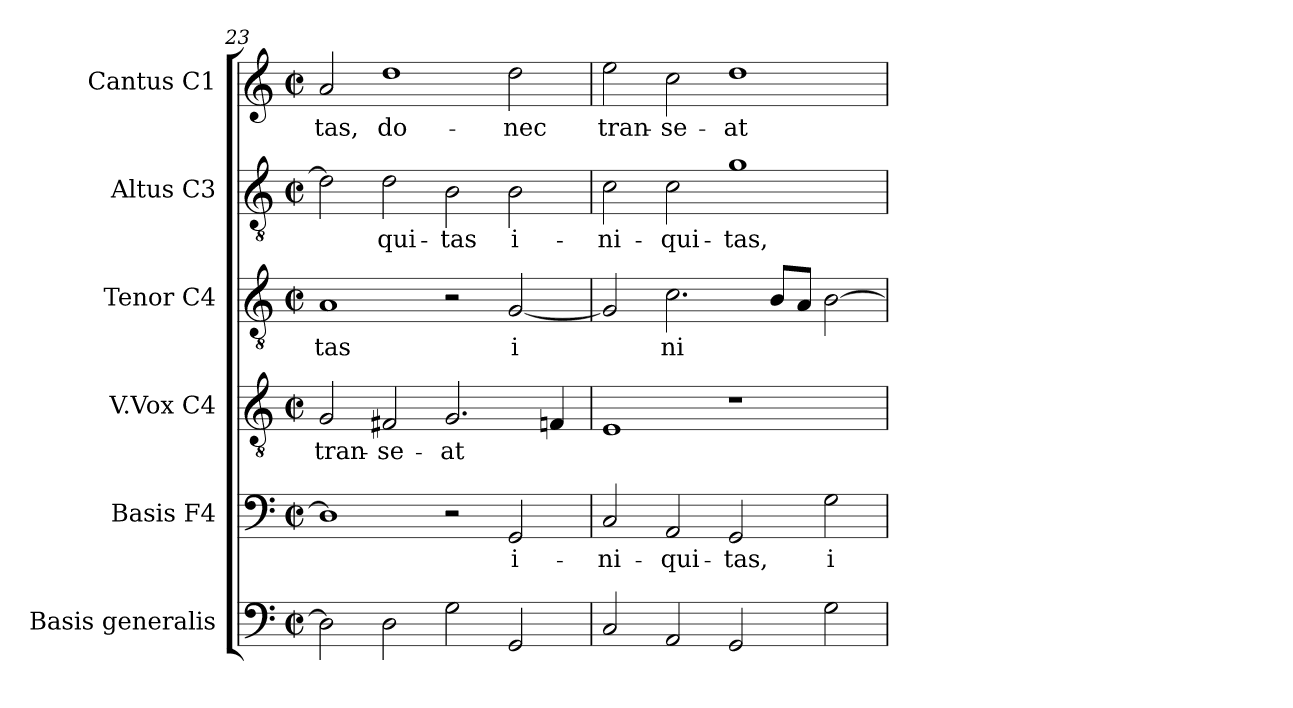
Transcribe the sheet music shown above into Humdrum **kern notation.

**kern	**kern	**text	**kern	**text	**kern	**text	**kern	**text	**kern	**text
*part6	*part5	*part5	*part4	*part4	*part3	*part3	*part2	*part2	*part1	*part1
*staff6	*staff5	*staff5	*staff4	*staff4	*staff3	*staff3	*staff2	*staff2	*staff1	*staff1
*I"Basis  generalis	*I"Basis  F4	*	*I"V.Vox  C4	*	*I"Tenor  C4	*	*I"Altus  C3	*	*I"Cantus  C1	*
*	*I'B	*	*	*	*I'T	*	*I'A	*	*I'C	*
*clefF4	*clefF4	*	*clefGv2	*	*clefGv2	*	*clefGv2	*	*clefG2	*
*k[]	*k[]	*	*k[]	*	*k[]	*	*k[]	*	*k[]	*
*C:	*C:	*	*C:	*	*C:	*	*C:	*	*C:	*
*M2/2	*M2/2	*	*M2/2	*	*M2/2	*	*M2/2	*	*M2/2	*
*met(c|)	*met(c|)	*	*met(c|)	*	*met(c|)	*	*met(c|)	*	*met(c|)	*
=23	=23	=23	=23	=23	=23	=23	=23	=23	=23	=23
!	!	!LO:LY:b:cj	!	!LO:LY:b:cj	!	!LO:LY:b:cj	!	!LO:LY:b:cj	!	!LO:LY:b:cj
2D\]	1D]	.	2G/	tran-	1A	-tas	2d\]	--	2a/	-tas,
!	!	!	!	!LO:LY:b:cj	!	!	!	!LO:LY:b:cj	!	!LO:LY:b:cj
2D\	.	.	2F#X/	-se-	.	.	2d\	-qui-	1dd	do-
!	!	!	!	!LO:LY:b:cj	!	!	!	!LO:LY:b:cj	!	!
2G\	2r	.	2.G/	-at	2r	.	2B\	-tas	.	.
!	!	!LO:LY:b:cj	!	!	!	!LO:LY:b:cj	!	!LO:LY:b:cj	!	!LO:LY:b:cj
2GG/	2GG/	i-	.	.	[<2G/	i-	2B\	i-	2dd\	-nec
!	!	!	!	!LO:LY:b:cj	!	!	!	!	!	!
.	.	.	4Fn/	.	.	.	.	.	.	.
=24	=24	=24	=24	=24	=24	=24	=24	=24	=24	=24
!	!	!LO:LY:b:cj	!	!LO:LY:b:cj	!	!LO:LY:b:cj	!	!LO:LY:b:cj	!	!LO:LY:b:cj
2C/	2C/	-ni-	1E	.	2G/]	--	2c\	-ni-	2ee\	tran-
!	!	!LO:LY:b:cj	!	!	!	!LO:LY:b:cj	!	!LO:LY:b:cj	!	!LO:LY:b:cj
2AA/	2AA/	-qui-	.	.	2.c\	-ni-	2c\	-qui-	2cc\	-se-
!	!	!LO:LY:b:cj	!	!	!	!	!	!LO:LY:b:cj	!	!LO:LY:b:cj
2GG/	2GG/	-tas,	1r	.	.	.	1g	-tas,	1dd	-at
!	!	!	!	!	!	!LO:LY:b:cj	!	!	!	!
.	.	.	.	.	8B/L	--	.	.	.	.
!	!	!	!	!	!	!LO:LY:b:cj	!	!	!	!
.	.	.	.	.	8A/J	--	.	.	.	.
!	!	!LO:LY:b:cj	!	!	!	!LO:LY:b:cj	!	!	!	!
2G\	2G\	i-	.	.	[>2B\	--	.	.	.	.
=	=	=	=	=	=	=	=	=	=	=
*-	*-	*-	*-	*-	*-	*-	*-	*-	*-	*-
